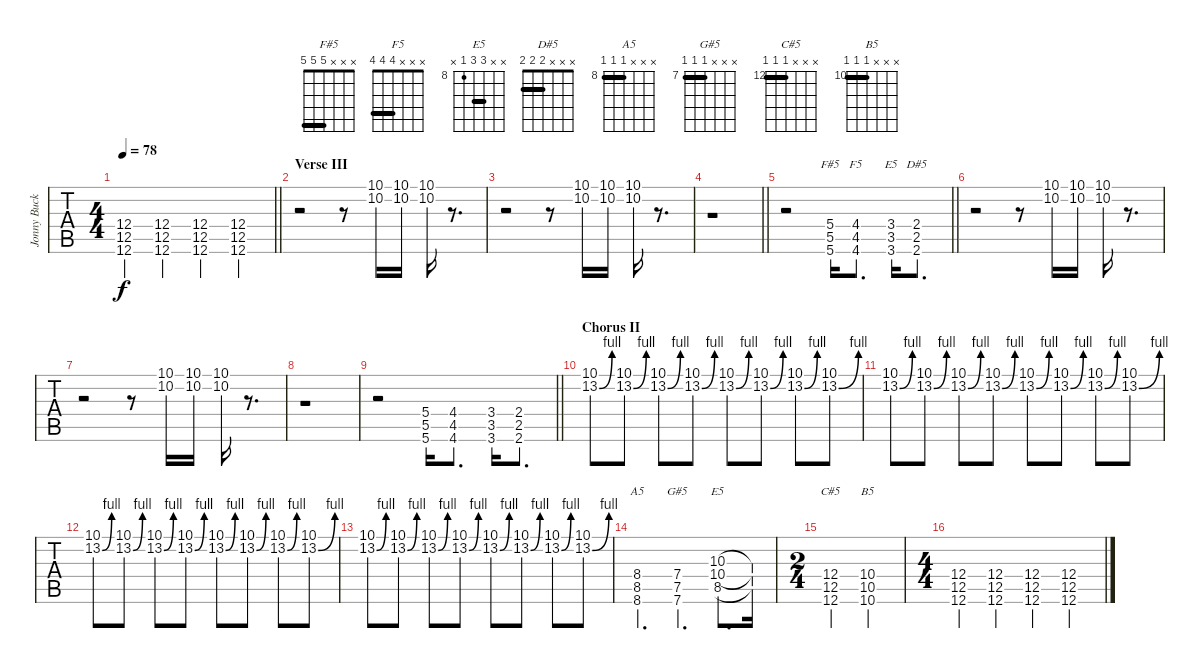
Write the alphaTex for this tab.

\track ("Jonny Buckland/Solo Guitar" "Jonny Buck") {instrument overdrivenguitar}
\staff {tabs}
\tuning (Eb4 Bb3 Gb3 Db3 Ab2 Db2) {hide}
\chord ("F#5" x x x 5 5 5) {barre 5}
\chord ("F5" x x x 4 4 4) {barre 4}
\chord ("E5" x x x 3 3 3) {barre 3}
\chord ("D#5" x x x 2 2 2) {barre 2}
\chord ("A5" x x x 8 8 8) {firstfret 8 barre 8}
\chord ("G#5" x x x 7 7 7) {firstfret 7 barre 7}
\chord ("E5" x x 10 10 8 x) {firstfret 8 barre 10}
\chord ("C#5" x x x 12 12 12) {firstfret 12 barre 12}
\chord ("B5" x x x 10 10 10) {firstfret 10 barre 10}
\ts (4 4)
\tempo 78
\clef g2
\barLineRight lightlight
\ks c#minor
(12.4 12.5 12.6).4{dy f} (12.4 12.5 12.6).4 (12.4 12.5 12.6).4 (12.4 12.5 12.6).4 |
\section ("" "Verse III")
r.2 r.8 (10.1 10.2).16 (10.1 10.2).16 (10.1 10.2).16 r.8{d} |
r.2 r.8 (10.1 10.2).16 (10.1 10.2).16 (10.1 10.2).16 r.8{d} |
\barLineRight lightlight
r.1 |
\barLineRight lightlight
r.2 (5.4 5.5 5.6).16{ch "F#5"} (4.4 4.5 4.6).8{d ch "F5"} (3.4 3.5 3.6).16{ch "E5"} (2.4 2.5 2.6).8{d ch "D#5"} |
r.2 r.8 (10.1 10.2).16 (10.1 10.2).16 (10.1 10.2).16 r.8{d} |
r.2 r.8 (10.1 10.2).16 (10.1 10.2).16 (10.1 10.2).16 r.8{d} |
r.1 |
\barLineRight lightlight
r.2 (5.4 5.5 5.6).16 (4.4 4.5 4.6).8{d} (3.4 3.5 3.6).16 (2.4 2.5 2.6).8{d} |
\section ("" "Chorus II")
(10.1 13.2{be (bend 0 0 60 4)}).8 (10.1 13.2{be (bend 0 0 60 4)}).8 (10.1 13.2{be (bend 0 0 60 4)}).8 (10.1 13.2{be (bend 0 0 60 4)}).8 (10.1 13.2{be (bend 0 0 60 4)}).8 (10.1 13.2{be (bend 0 0 60 4)}).8 (10.1 13.2{be (bend 0 0 60 4)}).8 (10.1 13.2{be (bend 0 0 60 4)}).8 |
(10.1 13.2{be (bend 0 0 60 4)}).8 (10.1 13.2{be (bend 0 0 60 4)}).8 (10.1 13.2{be (bend 0 0 60 4)}).8 (10.1 13.2{be (bend 0 0 60 4)}).8 (10.1 13.2{be (bend 0 0 60 4)}).8 (10.1 13.2{be (bend 0 0 60 4)}).8 (10.1 13.2{be (bend 0 0 60 4)}).8 (10.1 13.2{be (bend 0 0 60 4)}).8 |
(10.1 13.2{be (bend 0 0 60 4)}).8 (10.1 13.2{be (bend 0 0 60 4)}).8 (10.1 13.2{be (bend 0 0 60 4)}).8 (10.1 13.2{be (bend 0 0 60 4)}).8 (10.1 13.2{be (bend 0 0 60 4)}).8 (10.1 13.2{be (bend 0 0 60 4)}).8 (10.1 13.2{be (bend 0 0 60 4)}).8 (10.1 13.2{be (bend 0 0 60 4)}).8 |
(10.1 13.2{be (bend 0 0 60 4)}).8 (10.1 13.2{be (bend 0 0 60 4)}).8 (10.1 13.2{be (bend 0 0 60 4)}).8 (10.1 13.2{be (bend 0 0 60 4)}).8 (10.1 13.2{be (bend 0 0 60 4)}).8 (10.1 13.2{be (bend 0 0 60 4)}).8 (10.1 13.2{be (bend 0 0 60 4)}).8 (10.1 13.2{be (bend 0 0 60 4)}).8 |
(8.4 8.5 8.6).4{d ch "A5"} (7.4 7.5 7.6).4{d ch "G#5"} (10.3 10.4 8.5).8{d ch "E5"} (10.3{t} 10.4{t} 8.5{t}).16 |
\ts (2 4)
(12.4 12.5 12.6).4{ch "C#5"} (10.4 10.5 10.6).4{ch "B5"} |
\ts (4 4)
(12.4 12.5 12.6).4 (12.4 12.5 12.6).4 (12.4 12.5 12.6).4 (12.4 12.5 12.6).4
